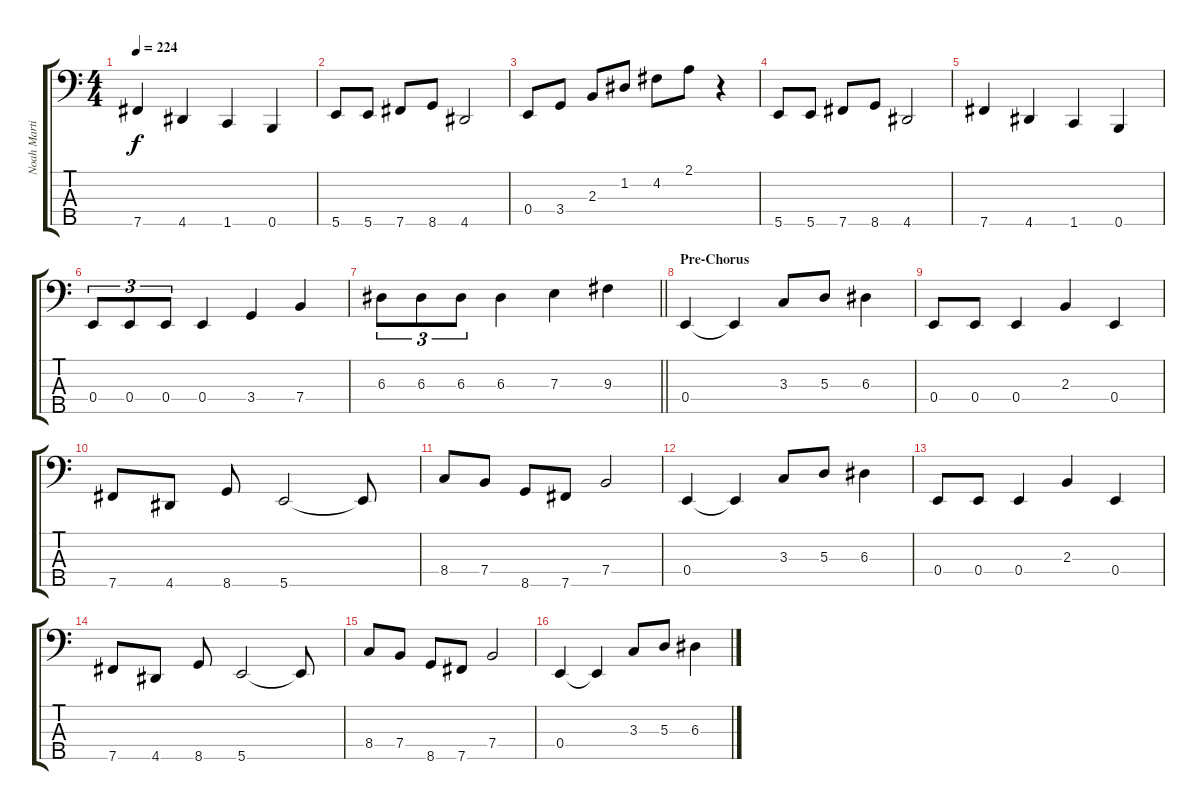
\track ("Noah Martin" "Noah Marti") {instrument electricbassfinger}
\staff {score tabs}
\tuning (G2 D2 A1 E1 B0) {hide}
\ts (4 4)
\tempo 224
\clef f4
\ks c
7.5.4{dy f} 4.5.4 1.5.4 0.5.4 |
5.5.8 5.5.8 7.5.8 8.5.8 4.5.2 |
0.4.8 3.4.8 2.3.8 1.2.8 4.2.8 2.1.8 r.4 |
5.5.8 5.5.8 7.5.8 8.5.8 4.5.2 |
7.5.4 4.5.4 1.5.4 0.5.4 |
0.4.8{tu (3 2)} 0.4.8{tu (3 2)} 0.4.8{tu (3 2)} 0.4.4 3.4.4 7.4.4 |
\barLineRight lightlight
6.3.8{tu (3 2)} 6.3.8{tu (3 2)} 6.3.8{tu (3 2)} 6.3.4 7.3.4 9.3.4 |
\section ("" "Pre-Chorus")
0.4.4 0.4{t}.4 3.3.8 5.3.8 6.3.4 |
0.4.8 0.4.8 0.4.4 2.3.4 0.4.4 |
7.5.8 4.5.8 8.5.8 5.5.2 5.5{t}.8 |
8.4.8 7.4.8 8.5.8 7.5.8 7.4.2 |
0.4.4 0.4{t}.4 3.3.8 5.3.8 6.3.4 |
0.4.8 0.4.8 0.4.4 2.3.4 0.4.4 |
7.5.8 4.5.8 8.5.8 5.5.2 5.5{t}.8 |
8.4.8 7.4.8 8.5.8 7.5.8 7.4.2 |
0.4.4 0.4{t}.4 3.3.8 5.3.8 6.3.4
